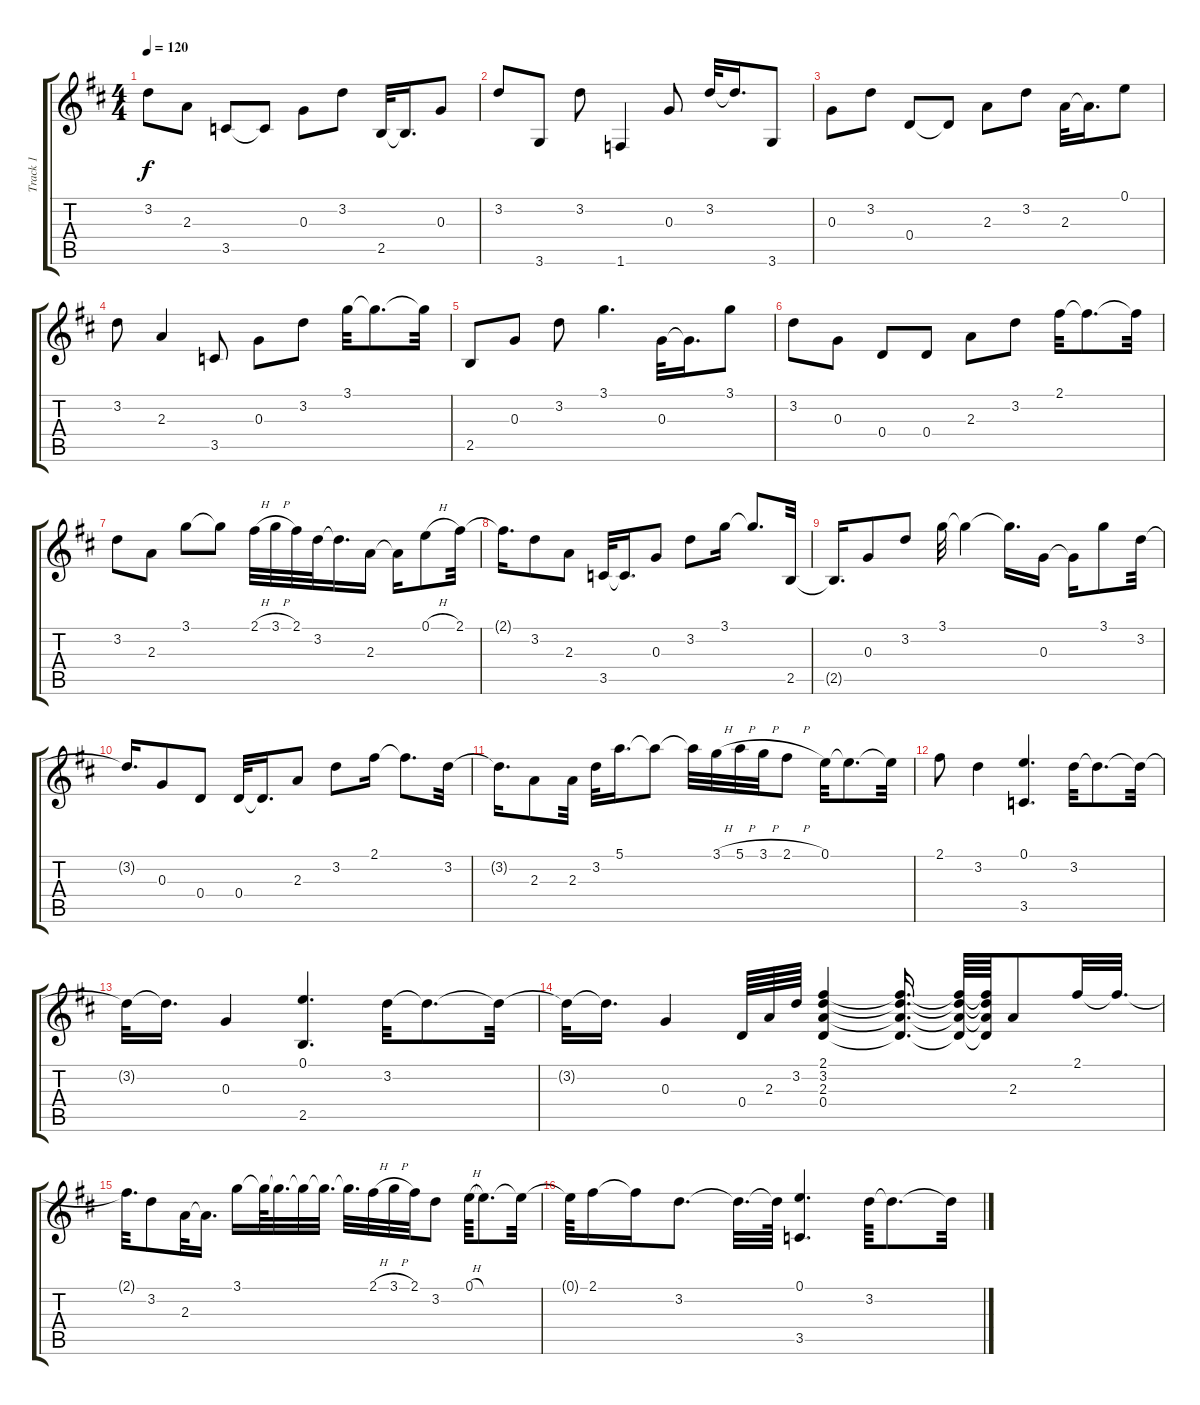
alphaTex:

\track ("Track 1" "Track 1") {instrument acousticguitarsteel}
\staff {score tabs}
\tuning (E4 B3 G3 D3 A2 E2) {hide}
\ts (4 4)
\tempo 120
\clef g2
\ks d
3.2.8{dy f} 2.3.8 3.5.8 3.5{t}.8 0.3.8 3.2.8 2.5.32 2.5{t}.16{d} 0.3.8 |
3.2.8 3.6.8 3.2.8 1.6.4 0.3.8 3.2.32 3.2{t}.16{d} 3.6.8 |
0.3.8 3.2.8 0.4.8 0.4{t}.8 2.3.8 3.2.8 2.3.32 2.3{t}.16{d} 0.1.8 |
3.2.8 2.3.4 3.5.8 0.3.8 3.2.8 3.1.32 3.1{t}.8{d} 3.1{t}.32 |
2.5.8 0.3.8 3.2.8 3.1.4{d} 0.3.32 0.3{t}.16{d} 3.1.8 |
3.2.8 0.3.8 0.4.8 0.4.8 2.3.8 3.2.8 2.1.32 2.1{t}.8{d} 2.1{t}.32 |
3.2.8 2.3.8 3.1.8 3.1{t}.8 2.1{h}.32 3.1{h}.32 2.1.32 3.2.32 3.2{t}.16{d} 2.3.16 2.3{t}.16 0.1{h}.8 2.1.32 |
2.1{t}.16{d} 3.2.8 2.3.8 3.5.32 3.5{t}.16{d} 0.3.8 3.2.8 3.1.16 3.1{t}.8{d} 2.5.32 |
2.5{t}.16{d} 0.3.8 3.2.8 3.1.32 3.1{t}.4 3.1{t}.16{d} 0.3.16 0.3{t}.16 3.1.8 3.2.32 |
3.2{t}.16{d} 0.3.8 0.4.8 0.4.32 0.4{t}.16{d} 2.3.8 3.2.8 2.1.16 2.1{t}.8{d} 3.2.32 |
3.2{t}.16{d} 2.3.8 2.3.32 3.2.32 5.1.16{d} 5.1{t}.8 5.1{t}.32 3.1{h}.32 5.1{h}.32 3.1{h}.32 2.1{h}.8 0.1.32 0.1{t}.8{d} 0.1{t}.32 |
2.1.8 3.2.4 (0.1 3.5).4{d} 3.2.32 3.2{t}.8{d} 3.2{t}.32 |
3.2{t}.32 3.2{t}.16{d} 0.3.4 (0.1 2.5).4{d} 3.2.32 3.2{t}.8{d} 3.2{t}.32 |
3.2{t}.32 3.2{t}.16{d} 0.3.4 0.4.64 2.3.64 3.2.64 (2.1 3.2 2.3 0.4).4 (2.1{t} 3.2{t} 2.3{t} 0.4{t}).16{d} (2.1{t} 3.2{t} 2.3{t} 0.4{t}).64 (2.1{t} 3.2{t} 2.3{t} 0.4{t}).64 2.3.8 2.1.32 2.1{t}.32{d} |
2.1{t}.32{d} 3.2.8 2.3.32 2.3{t}.16{d} 3.1.16 3.1{t}.64 3.1{t}.32{d} 3.1{t}.32 3.1{t}.32{d} 3.1{t}.32{d} 2.1{h}.32 3.1{h}.32 2.1.32 3.2.8 0.1{h}.64 0.1{t}.8{d} 0.1{t}.32 |
0.1{t}.64 2.1.16 2.1{t}.16 3.2.8{d} 3.2{t}.32{d} 3.2{t}.64 (0.1 3.5).4{d} 3.2.64 3.2{t}.8{d} 3.2{t}.32
